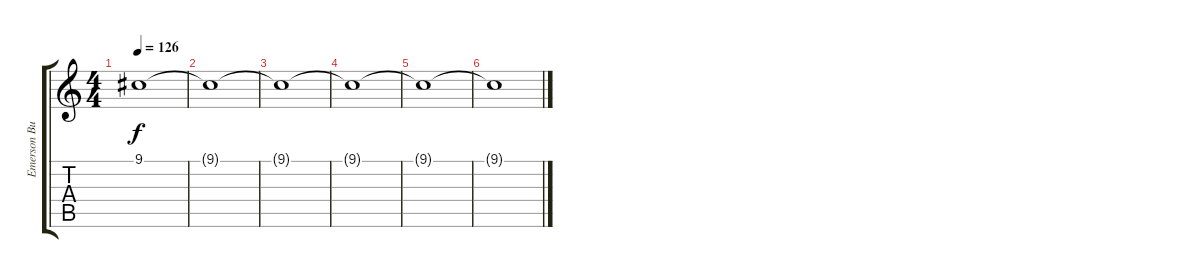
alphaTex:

\track ("Emerson Burton (Keyboard)" "Emerson Bu") {instrument whistle}
\staff {score tabs}
\tuning (E4 B3 G3 D3 A2 E2) {hide}
\ts (4 4)
\tempo 126
\clef g2
\ks c
9.1{t}.1{dy f} |
9.1{t}.1 |
9.1{t}.1 |
9.1{t}.1 |
9.1{t}.1 |
9.1{t}.1
